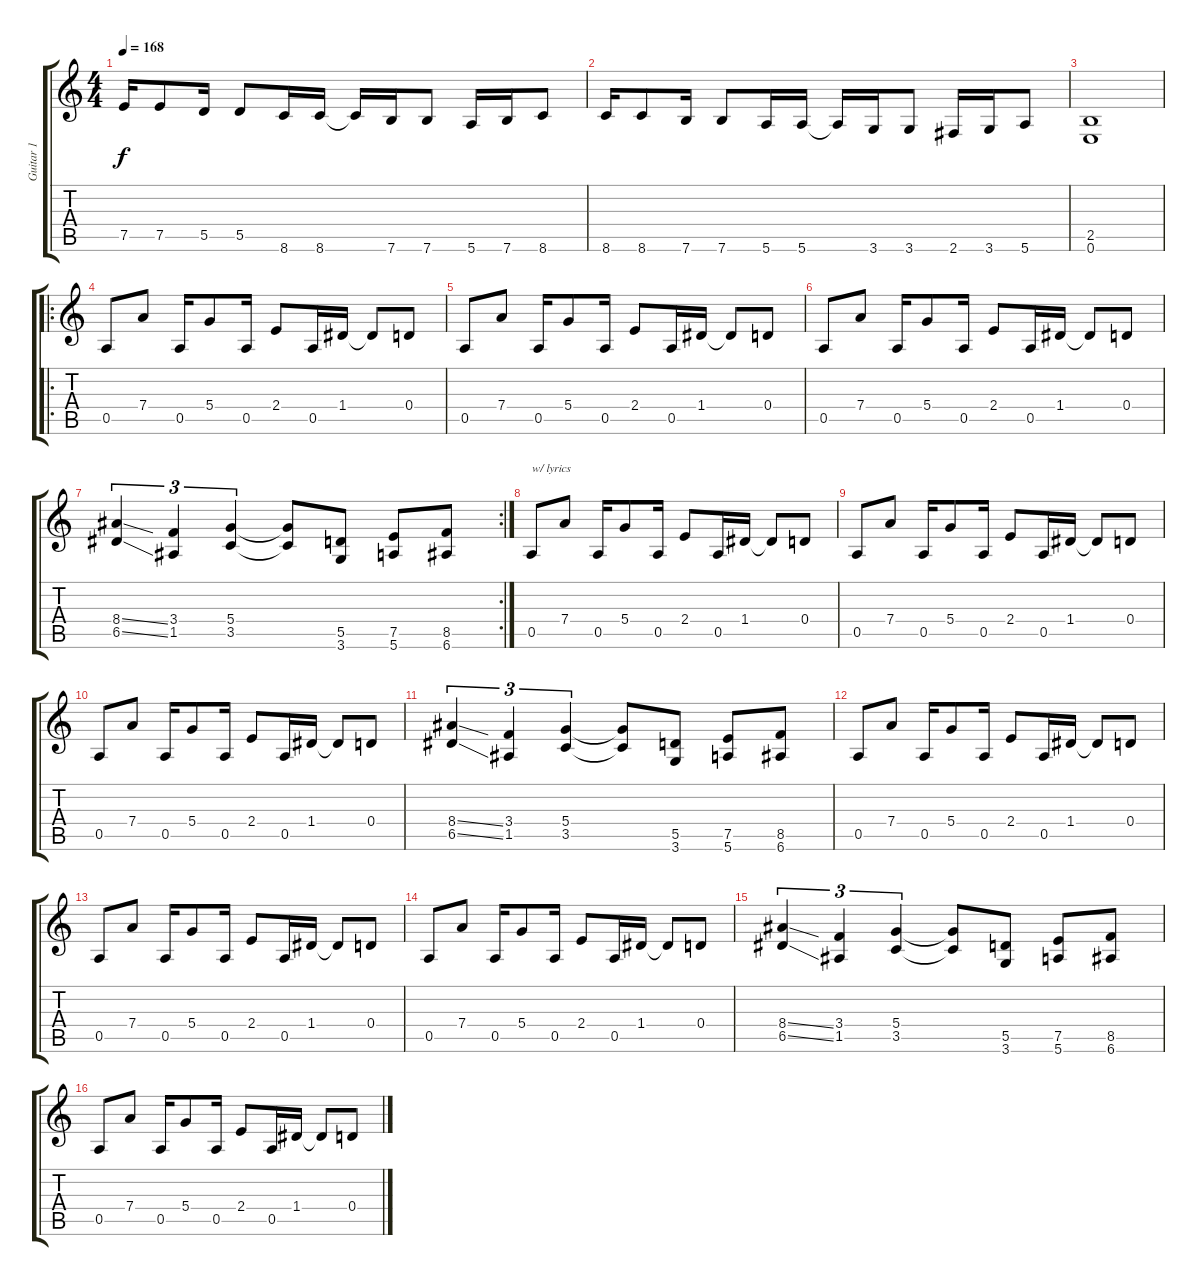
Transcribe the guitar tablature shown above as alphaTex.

\track ("Guitar 1" "Guitar 1") {instrument distortionguitar}
\staff {score tabs}
\tuning (E4 B3 G3 D3 A2 E2) {hide}
\ts (4 4)
\tempo 168
\clef g2
\ks c
7.5.16{dy f} 7.5.8 5.5.16 5.5.8 8.6.16 8.6.16 8.6{t}.16 7.6.16 7.6.8 5.6.16 7.6.16 8.6.8 |
8.6.16 8.6.8 7.6.16 7.6.8 5.6.16 5.6.16 5.6{t}.16 3.6.16 3.6.8 2.6.16 3.6.16 5.6.8 |
(2.5 0.6).1 |
\ro
0.5.8 7.4.8 0.5.16 5.4.8 0.5.16 2.4.8 0.5.16 1.4.16 1.4{t}.8 0.4.8 |
0.5.8 7.4.8 0.5.16 5.4.8 0.5.16 2.4.8 0.5.16 1.4.16 1.4{t}.8 0.4.8 |
0.5.8 7.4.8 0.5.16 5.4.8 0.5.16 2.4.8 0.5.16 1.4.16 1.4{t}.8 0.4.8 |
\rc 2
(8.4{ss} 6.5{ss}).4{tu (3 2)} (3.4 1.5).4{tu (3 2)} (5.4 3.5).4{tu (3 2)} (5.4{t} 3.5{t}).8 (5.5 3.6).8 (7.5 5.6).8 (8.5 6.6).8 |
0.5.8{txt "w/ lyrics"} 7.4.8 0.5.16 5.4.8 0.5.16 2.4.8 0.5.16 1.4.16 1.4{t}.8 0.4.8 |
0.5.8 7.4.8 0.5.16 5.4.8 0.5.16 2.4.8 0.5.16 1.4.16 1.4{t}.8 0.4.8 |
0.5.8 7.4.8 0.5.16 5.4.8 0.5.16 2.4.8 0.5.16 1.4.16 1.4{t}.8 0.4.8 |
(8.4{ss} 6.5{ss}).4{tu (3 2)} (3.4 1.5).4{tu (3 2)} (5.4 3.5).4{tu (3 2)} (5.4{t} 3.5{t}).8 (5.5 3.6).8 (7.5 5.6).8 (8.5 6.6).8 |
0.5.8 7.4.8 0.5.16 5.4.8 0.5.16 2.4.8 0.5.16 1.4.16 1.4{t}.8 0.4.8 |
0.5.8 7.4.8 0.5.16 5.4.8 0.5.16 2.4.8 0.5.16 1.4.16 1.4{t}.8 0.4.8 |
0.5.8 7.4.8 0.5.16 5.4.8 0.5.16 2.4.8 0.5.16 1.4.16 1.4{t}.8 0.4.8 |
(8.4{ss} 6.5{ss}).4{tu (3 2)} (3.4 1.5).4{tu (3 2)} (5.4 3.5).4{tu (3 2)} (5.4{t} 3.5{t}).8 (5.5 3.6).8 (7.5 5.6).8 (8.5 6.6).8 |
0.5.8 7.4.8 0.5.16 5.4.8 0.5.16 2.4.8 0.5.16 1.4.16 1.4{t}.8 0.4.8
